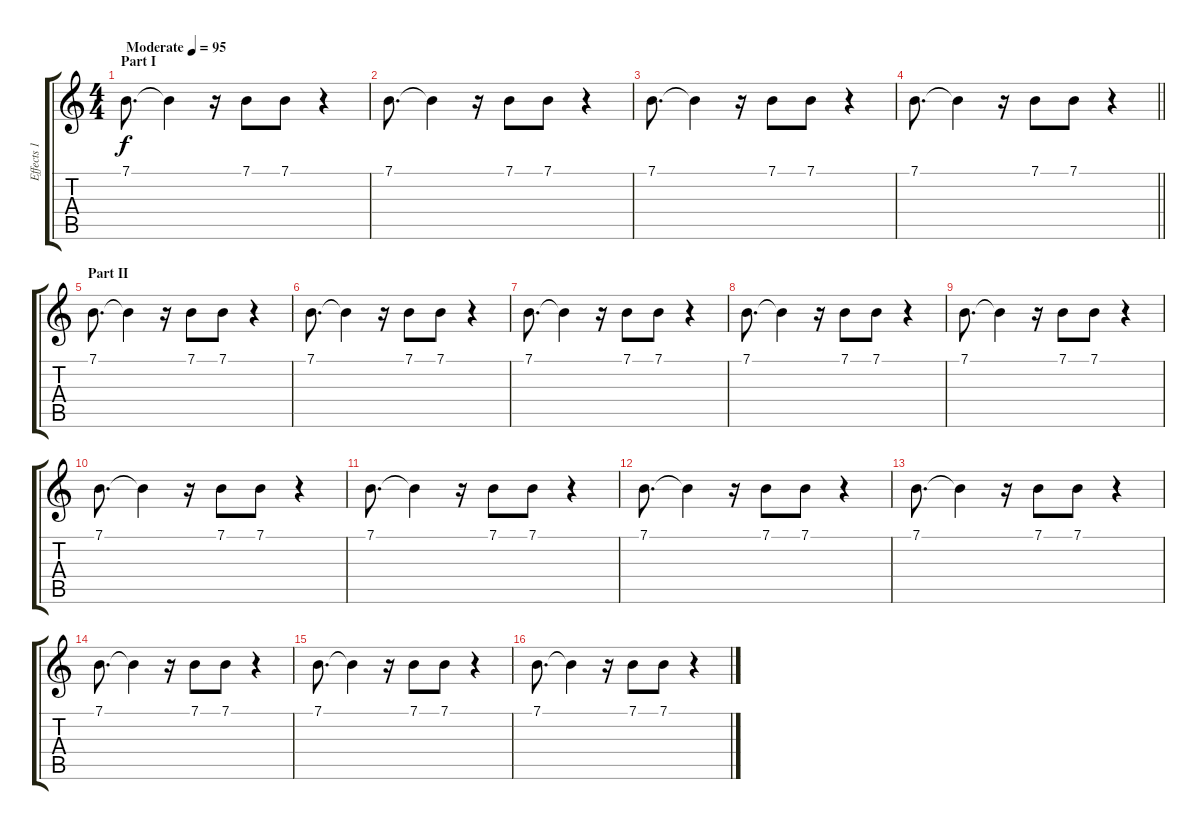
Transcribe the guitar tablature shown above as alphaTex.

\track ("Effects 1" "Effects 1") {instrument fx1rain}
\staff {score tabs}
\tuning (E4 B3 G3 D3 A2 E2) {hide}
\ts (4 4)
\section ("" "Part I")
\tempo (95 "Moderate")
\clef g2
\ks c
7.1.8{d dy f instrument fx1rain} 7.1{t}.4 r.16 7.1.8 7.1.8 r.4 |
7.1.8{d} 7.1{t}.4 r.16 7.1.8 7.1.8 r.4 |
7.1.8{d} 7.1{t}.4 r.16 7.1.8 7.1.8 r.4 |
\barLineRight lightlight
7.1.8{d} 7.1{t}.4 r.16 7.1.8 7.1.8 r.4 |
\section ("" "Part II")
7.1.8{d} 7.1{t}.4 r.16 7.1.8 7.1.8 r.4 |
7.1.8{d} 7.1{t}.4 r.16 7.1.8 7.1.8 r.4 |
7.1.8{d} 7.1{t}.4 r.16 7.1.8 7.1.8 r.4 |
7.1.8{d} 7.1{t}.4 r.16 7.1.8 7.1.8 r.4 |
7.1.8{d} 7.1{t}.4 r.16 7.1.8 7.1.8 r.4 |
7.1.8{d} 7.1{t}.4 r.16 7.1.8 7.1.8 r.4 |
7.1.8{d} 7.1{t}.4 r.16 7.1.8 7.1.8 r.4 |
7.1.8{d} 7.1{t}.4 r.16 7.1.8 7.1.8 r.4 |
7.1.8{d} 7.1{t}.4 r.16 7.1.8 7.1.8 r.4 |
7.1.8{d} 7.1{t}.4 r.16 7.1.8 7.1.8 r.4 |
7.1.8{d} 7.1{t}.4 r.16 7.1.8 7.1.8 r.4 |
7.1.8{d} 7.1{t}.4 r.16 7.1.8 7.1.8 r.4
